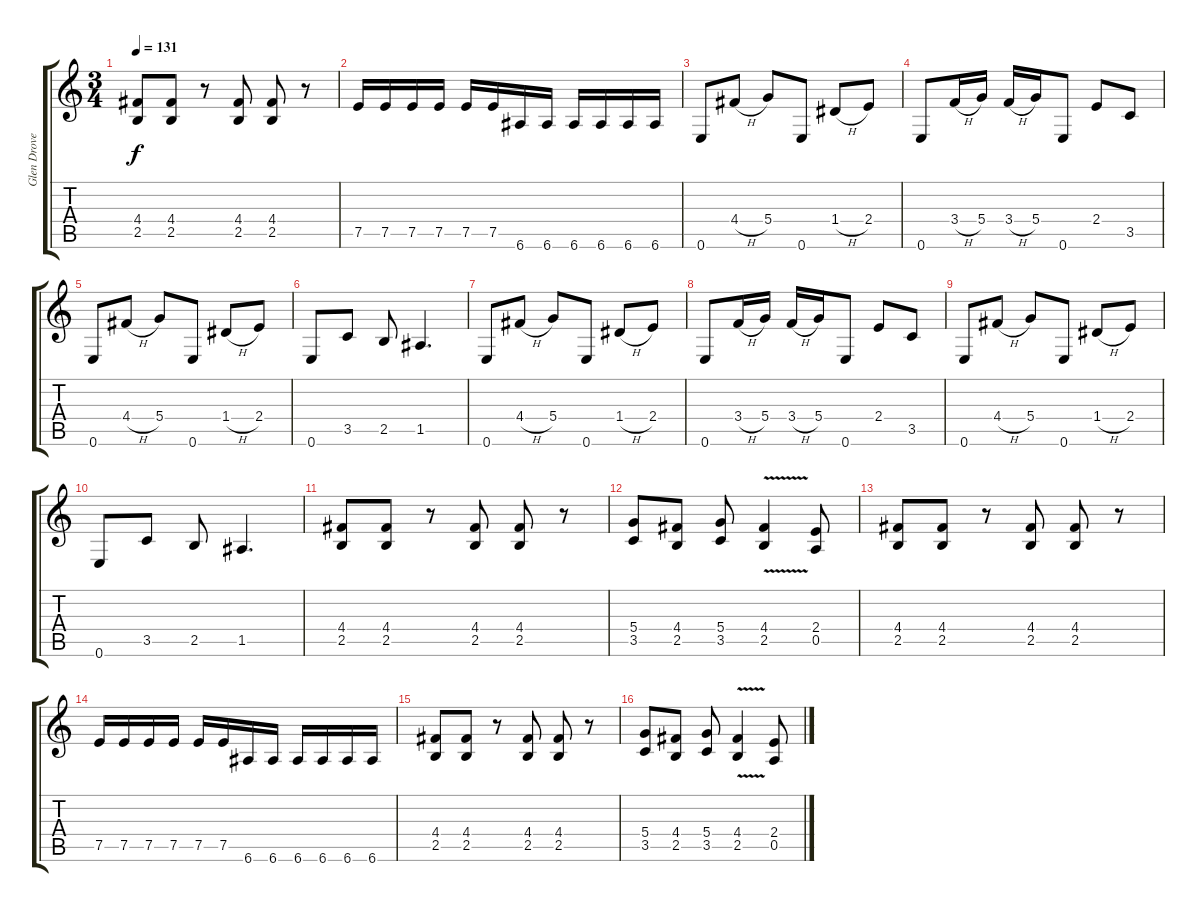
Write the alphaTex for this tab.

\track ("Glen Drover" "Glen Drove") {instrument overdrivenguitar}
\staff {score tabs}
\tuning (E4 B3 G3 D3 A2 E2) {hide}
\ts (3 4)
\tempo 131
\clef g2
\ks c
(4.4 2.5).8{dy f} (4.4 2.5).8 r.8 (4.4 2.5).8 (4.4 2.5).8 r.8 |
7.5.16 7.5.16 7.5.16 7.5.16 7.5.16 7.5.16 6.6.16 6.6.16 6.6.16 6.6.16 6.6.16 6.6.16 |
0.6.8 4.4{h}.8 5.4.8 0.6.8 1.4{h}.8 2.4.8 |
0.6.8 3.4{h}.16 5.4.16 3.4{h}.16 5.4.16 0.6.8 2.4.8 3.5.8 |
0.6.8 4.4{h}.8 5.4.8 0.6.8 1.4{h}.8 2.4.8 |
0.6.8 3.5.8 2.5.8 1.5.4{d} |
0.6.8 4.4{h}.8 5.4.8 0.6.8 1.4{h}.8 2.4.8 |
0.6.8 3.4{h}.16 5.4.16 3.4{h}.16 5.4.16 0.6.8 2.4.8 3.5.8 |
0.6.8 4.4{h}.8 5.4.8 0.6.8 1.4{h}.8 2.4.8 |
0.6.8 3.5.8 2.5.8 1.5.4{d} |
(4.4 2.5).8 (4.4 2.5).8 r.8 (4.4 2.5).8 (4.4 2.5).8 r.8 |
(5.4 3.5).8 (4.4 2.5).8 (5.4 3.5).8 (4.4 2.5{v}).4 (2.4 0.5).8 |
(4.4 2.5).8 (4.4 2.5).8 r.8 (4.4 2.5).8 (4.4 2.5).8 r.8 |
7.5.16 7.5.16 7.5.16 7.5.16 7.5.16 7.5.16 6.6.16 6.6.16 6.6.16 6.6.16 6.6.16 6.6.16 |
(4.4 2.5).8 (4.4 2.5).8 r.8 (4.4 2.5).8 (4.4 2.5).8 r.8 |
(5.4 3.5).8 (4.4 2.5).8 (5.4 3.5).8 (4.4 2.5{v}).4 (2.4 0.5).8
